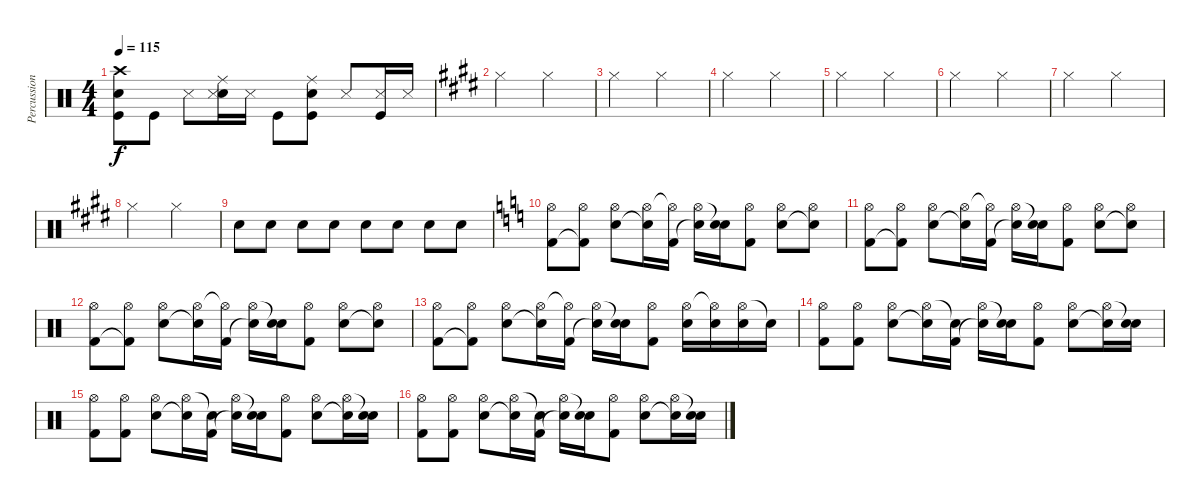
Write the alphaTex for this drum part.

\track ("" "Percussion") {instrument percussion}
\staff {score}
\articulation defaults
\ts (4 4)
\tempo 115
\clef neutral
\ks c
("Crash high (hit)" "Electric Snare (hit)" "Kick (hit)").8{dy f} "Kick (hit)".8 "Snare (side stick) 3".8 ("Ride (middle)" "Electric Snare (hit)" "Snare (side stick) 3").16 "Snare (side stick) 3".16 "Kick (hit)".8 ("Ride (middle)" "Electric Snare (hit)" "Kick (hit)").8 "Snare (side stick) 3".8 ("Snare (side stick) 3" "Kick (hit)").16 "Snare (side stick) 3".16 |
\ks e "Hi-Hat (closed)".2 "Hi-Hat (closed)".2
|
"Hi-Hat (closed)".2 "Hi-Hat (closed)".2 |
"Hi-Hat (closed)".2 "Hi-Hat (closed)".2 |
"Hi-Hat (closed)".2 "Hi-Hat (closed)".2 |
"Hi-Hat (closed)".2 "Hi-Hat (closed)".2 |
"Hi-Hat (closed)".2 "Hi-Hat (closed)".2 |
"Hi-Hat (closed)".2 "Hi-Hat (closed)".2 |
"Snare (hit) 2".8{volume 13} "Snare (hit) 2".8 "Snare (hit) 2".8 "Snare (hit) 2".8 "Snare (hit) 2".8 "Snare (hit) 2".8 "Snare (hit) 2".8 "Snare (hit) 2".8 |
\ks c
("Hi-Hat (open)" "Kick (hit) 2").8 ("Hi-Hat (open)" "Kick (hit) 2"{t}).8 ("Hi-Hat (open)" "Snare (hit) 2").8 ("Hi-Hat (open)" "Snare (hit)"{t}).16 ("Hi-Hat (open)"{t} "Kick (hit) 2").16 ("Hi-Hat (open)" "Snare (hit)"{t}).16 ("Snare (hit)"{t} "Snare (hit) 2").16 ("Hi-Hat (open)" "Kick (hit) 2").8 ("Hi-Hat (open)" "Snare (hit) 2").8 ("Hi-Hat (open)" "Snare (hit) 2"{t}).8 |
("Hi-Hat (open)" "Kick (hit) 2").8 ("Hi-Hat (open)" "Kick (hit) 2"{t}).8 ("Hi-Hat (open)" "Snare (hit) 2").8 ("Hi-Hat (open)" "Snare (hit)"{t}).16 ("Hi-Hat (open)"{t} "Kick (hit) 2").16 ("Hi-Hat (open)" "Snare (hit)"{t}).16 ("Snare (hit)"{t} "Snare (hit) 2").16 ("Hi-Hat (open)" "Kick (hit) 2").8 ("Hi-Hat (open)" "Snare (hit) 2").8 ("Hi-Hat (open)" "Snare (hit) 2"{t}).8 |
("Hi-Hat (open)" "Kick (hit) 2").8 ("Hi-Hat (open)" "Kick (hit) 2"{t}).8 ("Hi-Hat (open)" "Snare (hit) 2").8 ("Hi-Hat (open)" "Snare (hit)"{t}).16 ("Hi-Hat (open)"{t} "Kick (hit) 2").16 ("Hi-Hat (open)" "Snare (hit)"{t}).16 ("Snare (hit)"{t} "Snare (hit) 2").16 ("Hi-Hat (open)" "Kick (hit) 2").8 ("Hi-Hat (open)" "Snare (hit) 2").8 ("Hi-Hat (open)" "Snare (hit) 2"{t}).8 |
("Hi-Hat (open)" "Kick (hit) 2").8 ("Hi-Hat (open)" "Kick (hit) 2"{t}).8 ("Hi-Hat (open)" "Snare (hit) 2").8 ("Hi-Hat (open)" "Snare (hit)"{t}).16 ("Hi-Hat (open)"{t} "Kick (hit) 2").16 ("Hi-Hat (open)" "Snare (hit)"{t}).16 ("Snare (hit)"{t} "Snare (hit) 2").16 ("Hi-Hat (open)" "Kick (hit) 2").8 ("Hi-Hat (open)" "Snare (hit) 2").16 ("Hi-Hat (open)"{t} "Snare (hit) 2").16 ("Hi-Hat (open)" "Snare (hit) 2").16 "Snare (hit)"{t}.16 |
("Hi-Hat (open)" "Kick (hit) 2").8 ("Hi-Hat (open)" "Kick (hit) 2").8 ("Hi-Hat (open)" "Snare (hit) 2").8 ("Hi-Hat (open)" "Snare (hit)"{t}).16 ("Snare (hit)"{t} "Kick (hit) 2").16 ("Hi-Hat (open)" "Snare (hit)"{t}).16 ("Snare (hit)"{t} "Snare (hit) 2").16 ("Hi-Hat (open)" "Kick (hit) 2").8 ("Hi-Hat (open)" "Snare (hit) 2").8 ("Hi-Hat (open)" "Snare (hit) 2"{t}).16 ("Snare (hit)"{t} "Snare (hit) 2").16 |
("Hi-Hat (open)" "Kick (hit) 2").8 ("Hi-Hat (open)" "Kick (hit) 2").8 ("Hi-Hat (open)" "Snare (hit) 2").8 ("Hi-Hat (open)" "Snare (hit)"{t}).16 ("Snare (hit)"{t} "Kick (hit) 2").16 ("Hi-Hat (open)" "Snare (hit)"{t}).16 ("Snare (hit)"{t} "Snare (hit) 2").16 ("Hi-Hat (open)" "Kick (hit) 2").8 ("Hi-Hat (open)" "Snare (hit) 2").8 ("Hi-Hat (open)" "Snare (hit) 2"{t}).16 ("Snare (hit)"{t} "Snare (hit) 2").16 |
("Hi-Hat (open)" "Kick (hit) 2").8 ("Hi-Hat (open)" "Kick (hit) 2").8 ("Hi-Hat (open)" "Snare (hit) 2").8 ("Hi-Hat (open)" "Snare (hit)"{t}).16 ("Snare (hit)"{t} "Kick (hit) 2").16 ("Hi-Hat (open)" "Snare (hit)"{t}).16 ("Snare (hit)"{t} "Snare (hit) 2").16 ("Hi-Hat (open)" "Kick (hit) 2").8 ("Hi-Hat (open)" "Snare (hit) 2").8 ("Hi-Hat (open)" "Snare (hit) 2"{t}).16 ("Snare (hit)"{t} "Snare (hit) 2").16
